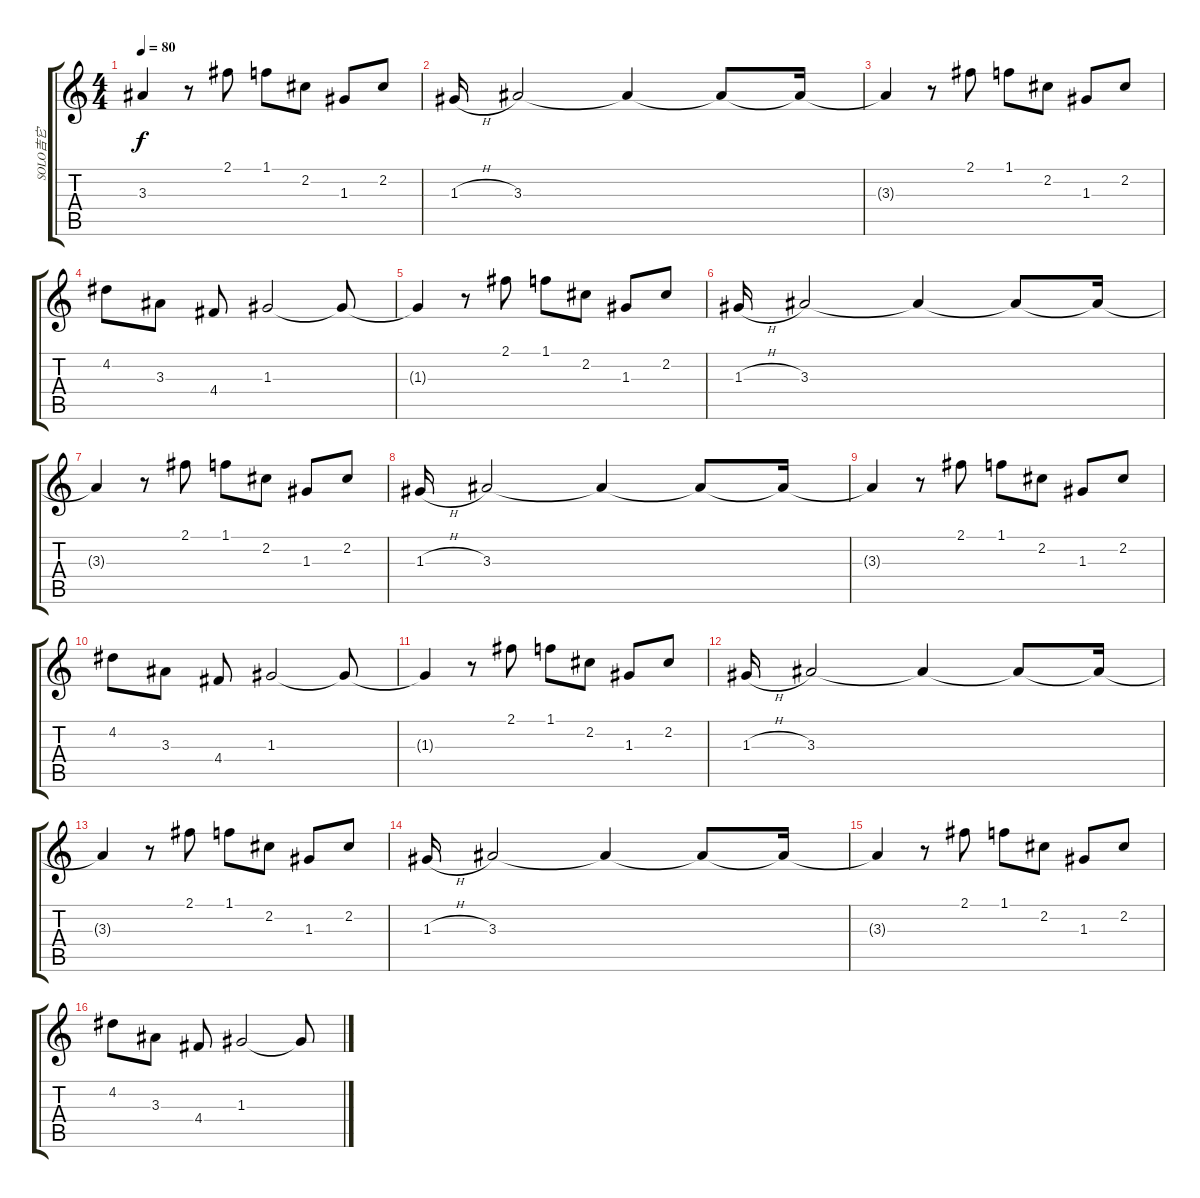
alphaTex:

\track ("SOLO吉它" "SOLO吉它") {instrument overdrivenguitar}
\staff {score tabs}
\tuning (E4 B3 G3 D3 A2 E2) {hide}
\ts (4 4)
\tempo 80
\clef g2
\ks c
3.3{t}.4{dy f} r.8 2.1.8 1.1.8 2.2.8 1.3.8 2.2.8 |
1.3{h}.16 3.3.2 3.3{t}.4 3.3{t}.8 3.3{t}.16 |
3.3{t}.4 r.8 2.1.8 1.1.8 2.2.8 1.3.8 2.2.8 |
4.2.8 3.3.8 4.4.8 1.3.2 1.3{t}.8 |
1.3{t}.4 r.8 2.1.8 1.1.8 2.2.8 1.3.8 2.2.8 |
1.3{h}.16 3.3.2 3.3{t}.4 3.3{t}.8 3.3{t}.16 |
3.3{t}.4 r.8 2.1.8 1.1.8 2.2.8 1.3.8 2.2.8 |
1.3{h}.16 3.3.2 3.3{t}.4 3.3{t}.8 3.3{t}.16 |
3.3{t}.4 r.8 2.1.8 1.1.8 2.2.8 1.3.8 2.2.8 |
4.2.8 3.3.8 4.4.8 1.3.2 1.3{t}.8 |
1.3{t}.4 r.8 2.1.8 1.1.8 2.2.8 1.3.8 2.2.8 |
1.3{h}.16 3.3.2 3.3{t}.4 3.3{t}.8 3.3{t}.16 |
3.3{t}.4 r.8 2.1.8 1.1.8 2.2.8 1.3.8 2.2.8 |
1.3{h}.16 3.3.2 3.3{t}.4 3.3{t}.8 3.3{t}.16 |
3.3{t}.4 r.8 2.1.8 1.1.8 2.2.8 1.3.8 2.2.8 |
4.2.8 3.3.8 4.4.8 1.3.2 1.3{t}.8
